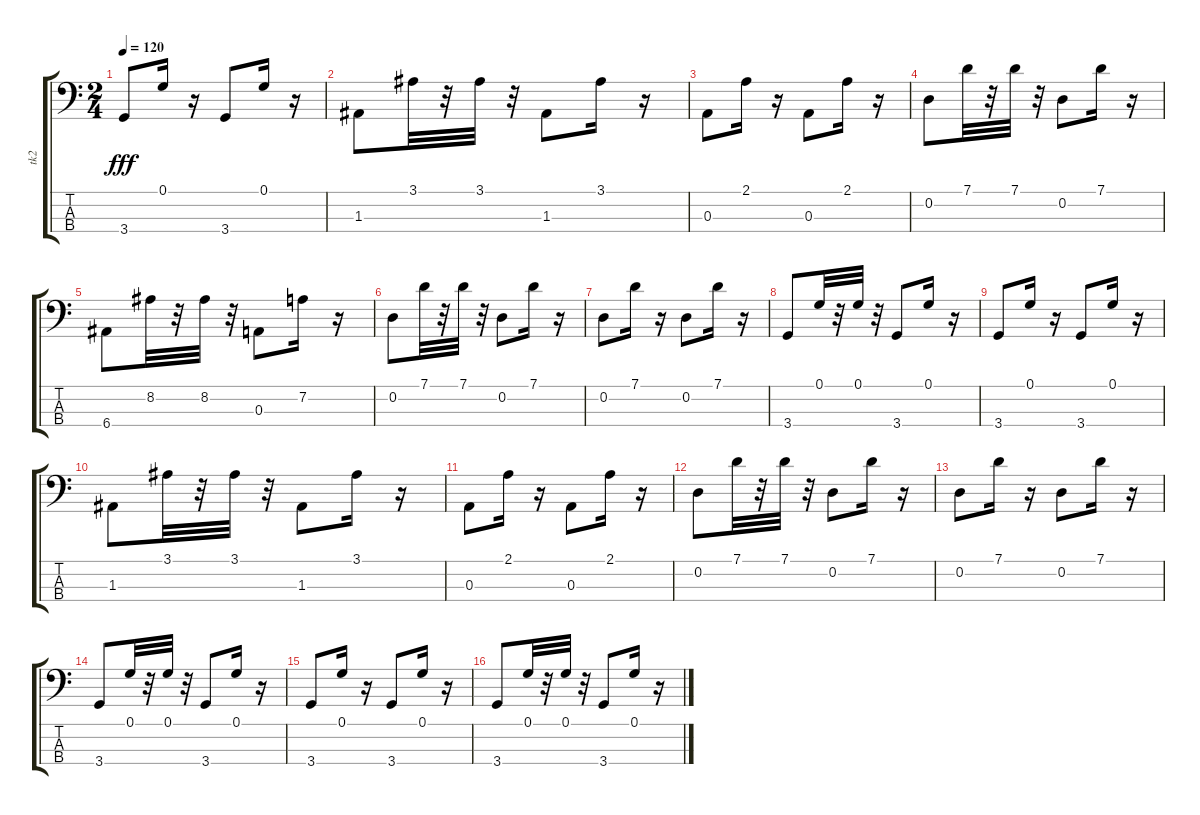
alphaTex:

\track ("tk2" "tk2") {instrument electricguitarjazz}
\staff {score tabs}
\tuning (G2 D2 A1 E1) {hide}
\ts (2 4)
\tempo 120
\clef f4
\ks c
3.4.8{dy fff} 0.1.16 r.16 3.4.8 0.1.16 r.16 |
1.3.8 3.1.32 r.32 3.1.32 r.32 1.3.8 3.1.16 r.16 |
0.3.8 2.1.16 r.16 0.3.8 2.1.16 r.16 |
0.2.8 7.1.32 r.32 7.1.32 r.32 0.2.8 7.1.16 r.16 |
6.4.8 8.2.32 r.32 8.2.32 r.32 0.3.8 7.2.16 r.16 |
0.2.8 7.1.32 r.32 7.1.32 r.32 0.2.8 7.1.16 r.16 |
0.2.8 7.1.16 r.16 0.2.8 7.1.16 r.16 |
3.4.8 0.1.32 r.32 0.1.32 r.32 3.4.8 0.1.16 r.16 |
3.4.8 0.1.16 r.16 3.4.8 0.1.16 r.16 |
1.3.8 3.1.32 r.32 3.1.32 r.32 1.3.8 3.1.16 r.16 |
0.3.8 2.1.16 r.16 0.3.8 2.1.16 r.16 |
0.2.8 7.1.32 r.32 7.1.32 r.32 0.2.8 7.1.16 r.16 |
0.2.8 7.1.16 r.16 0.2.8 7.1.16 r.16 |
3.4.8 0.1.32 r.32 0.1.32 r.32 3.4.8 0.1.16 r.16 |
3.4.8 0.1.16 r.16 3.4.8 0.1.16 r.16 |
3.4.8 0.1.32 r.32 0.1.32 r.32 3.4.8 0.1.16 r.16
